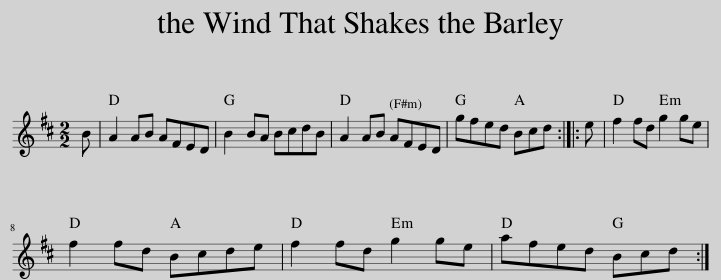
X:1
L:1/8
M:2/2
I:linebreak $
K:D
V:1 treble
V:1
 B | A2 AB AFED | B2 BA BcdB | A2 AB AFED | gfed Bcd :: %5
 e | f2 fd g2 ge |$ f2 fd Bcde | f2 fd g2 ge | afed Bcd :| %10
